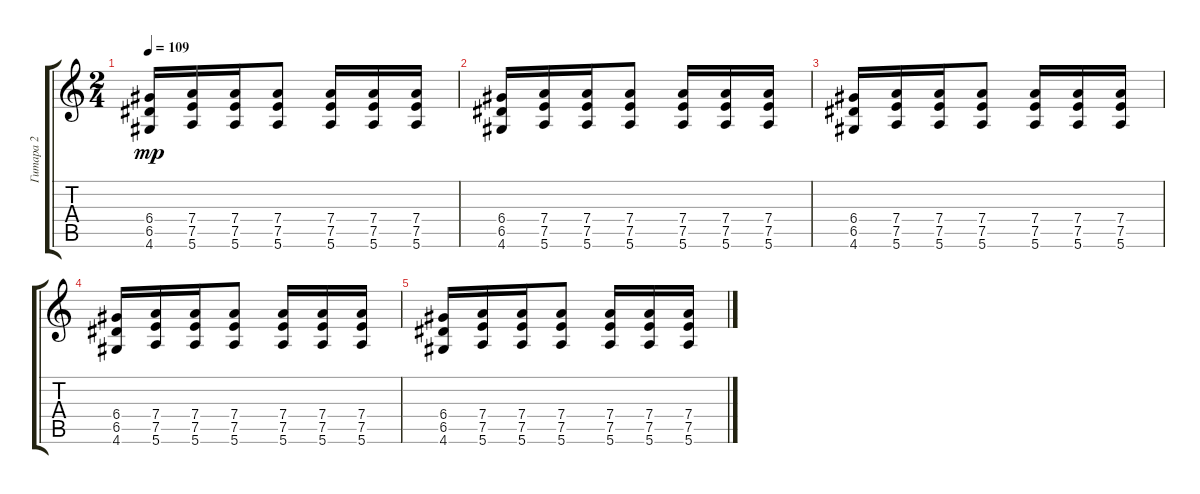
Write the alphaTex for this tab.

\track ("Гитара 2" "Гитара 2") {instrument electricguitarclean}
\staff {score tabs}
\tuning (E4 B3 G3 D3 A2 E2) {hide}
\ts (2 4)
\tempo 109
\clef g2
\ks c
(6.4 6.5 4.6).16{dy mp} (7.4 7.5 5.6).16 (7.4 7.5 5.6).16 (7.4 7.5 5.6).8 (7.4 7.5 5.6).16 (7.4 7.5 5.6).16 (7.4 7.5 5.6).16 |
(6.4 6.5 4.6).16 (7.4 7.5 5.6).16 (7.4 7.5 5.6).16 (7.4 7.5 5.6).8 (7.4 7.5 5.6).16 (7.4 7.5 5.6).16 (7.4 7.5 5.6).16 |
(6.4 6.5 4.6).16 (7.4 7.5 5.6).16 (7.4 7.5 5.6).16 (7.4 7.5 5.6).8 (7.4 7.5 5.6).16 (7.4 7.5 5.6).16 (7.4 7.5 5.6).16 |
(6.4 6.5 4.6).16 (7.4 7.5 5.6).16 (7.4 7.5 5.6).16 (7.4 7.5 5.6).8 (7.4 7.5 5.6).16 (7.4 7.5 5.6).16 (7.4 7.5 5.6).16 |
(6.4 6.5 4.6).16 (7.4 7.5 5.6).16 (7.4 7.5 5.6).16 (7.4 7.5 5.6).8 (7.4 7.5 5.6).16 (7.4 7.5 5.6).16 (7.4 7.5 5.6).16
